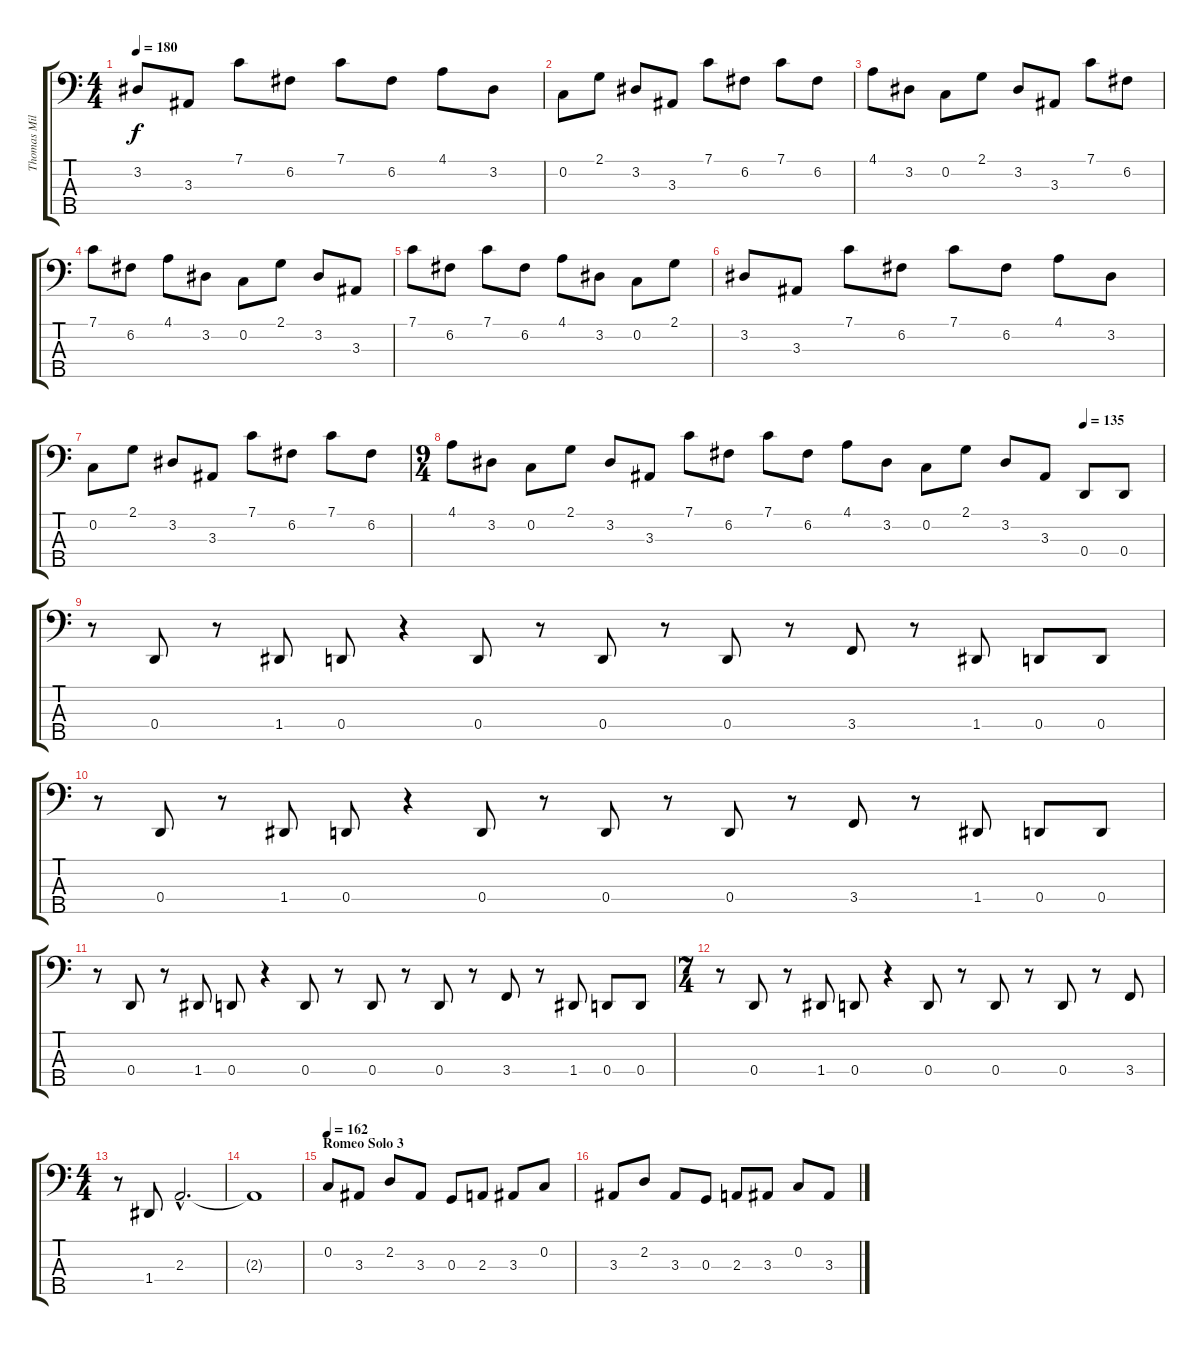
\track ("Thomas Miller" "Thomas Mil") {instrument electricbassfinger}
\staff {score tabs}
\tuning (F2 C2 G1 D1 A0) {hide}
\ts (4 4)
\tempo 180
\clef f4
\ks c
3.2.8{dy f} 3.3.8 7.1.8 6.2.8 7.1.8 6.2.8 4.1.8 3.2.8 |
0.2.8 2.1.8 3.2.8 3.3.8 7.1.8 6.2.8 7.1.8 6.2.8 |
4.1.8 3.2.8 0.2.8 2.1.8 3.2.8 3.3.8 7.1.8 6.2.8 |
7.1.8 6.2.8 4.1.8 3.2.8 0.2.8 2.1.8 3.2.8 3.3.8 |
7.1.8 6.2.8 7.1.8 6.2.8 4.1.8 3.2.8 0.2.8 2.1.8 |
3.2.8 3.3.8 7.1.8 6.2.8 7.1.8 6.2.8 4.1.8 3.2.8 |
0.2.8 2.1.8 3.2.8 3.3.8 7.1.8 6.2.8 7.1.8 6.2.8 |
\ts (9 4)
\tempo (135 0.8888888888888888)
4.1.8 3.2.8 0.2.8 2.1.8 3.2.8 3.3.8 7.1.8 6.2.8 7.1.8 6.2.8 4.1.8 3.2.8 0.2.8 2.1.8 3.2.8 3.3.8 0.4.8 0.4.8 |
r.8 0.4.8 r.8 1.4.8 0.4.8 r.4 0.4.8 r.8 0.4.8 r.8 0.4.8 r.8 3.4.8 r.8 1.4.8 0.4.8 0.4.8 |
r.8 0.4.8 r.8 1.4.8 0.4.8 r.4 0.4.8 r.8 0.4.8 r.8 0.4.8 r.8 3.4.8 r.8 1.4.8 0.4.8 0.4.8 |
r.8 0.4.8 r.8 1.4.8 0.4.8 r.4 0.4.8 r.8 0.4.8 r.8 0.4.8 r.8 3.4.8 r.8 1.4.8 0.4.8 0.4.8 |
\ts (7 4)
r.8 0.4.8 r.8 1.4.8 0.4.8 r.4 0.4.8 r.8 0.4.8 r.8 0.4.8 r.8 3.4.8 |
\ts (4 4)
r.8 1.4.8 2.3{hac}.2{d} |
2.3{t}.1 |
\section ("" "Romeo Solo 3")
\tempo 162
0.2.8 3.3.8 2.2.8 3.3.8 0.3.8 2.3.8 3.3.8 0.2.8 |
3.3.8 2.2.8 3.3.8 0.3.8 2.3.8 3.3.8 0.2.8 3.3.8
